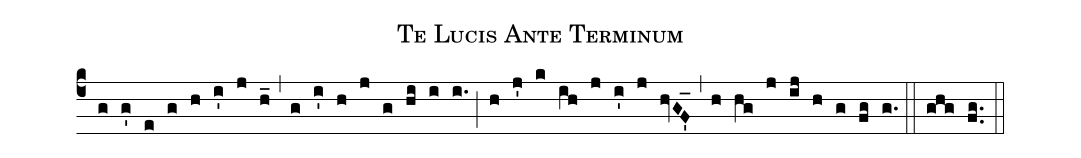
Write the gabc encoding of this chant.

name: Te Lucis Ante Terminum;
annotation: VIII;
%%
(c4)
(g)(g')(e)(g)(h)(i')(j)(h_) (,)
(g)(i')(h)(j)(g)(hi)(i)(i.) (;)
(h)(j')(k)(ih)(j)(i')(j)(hvGF'_) (,)
(h)(hg)(j)(ij)(h)(g)(fg)(g.) (::)
(ghg)(fg..) (::)
